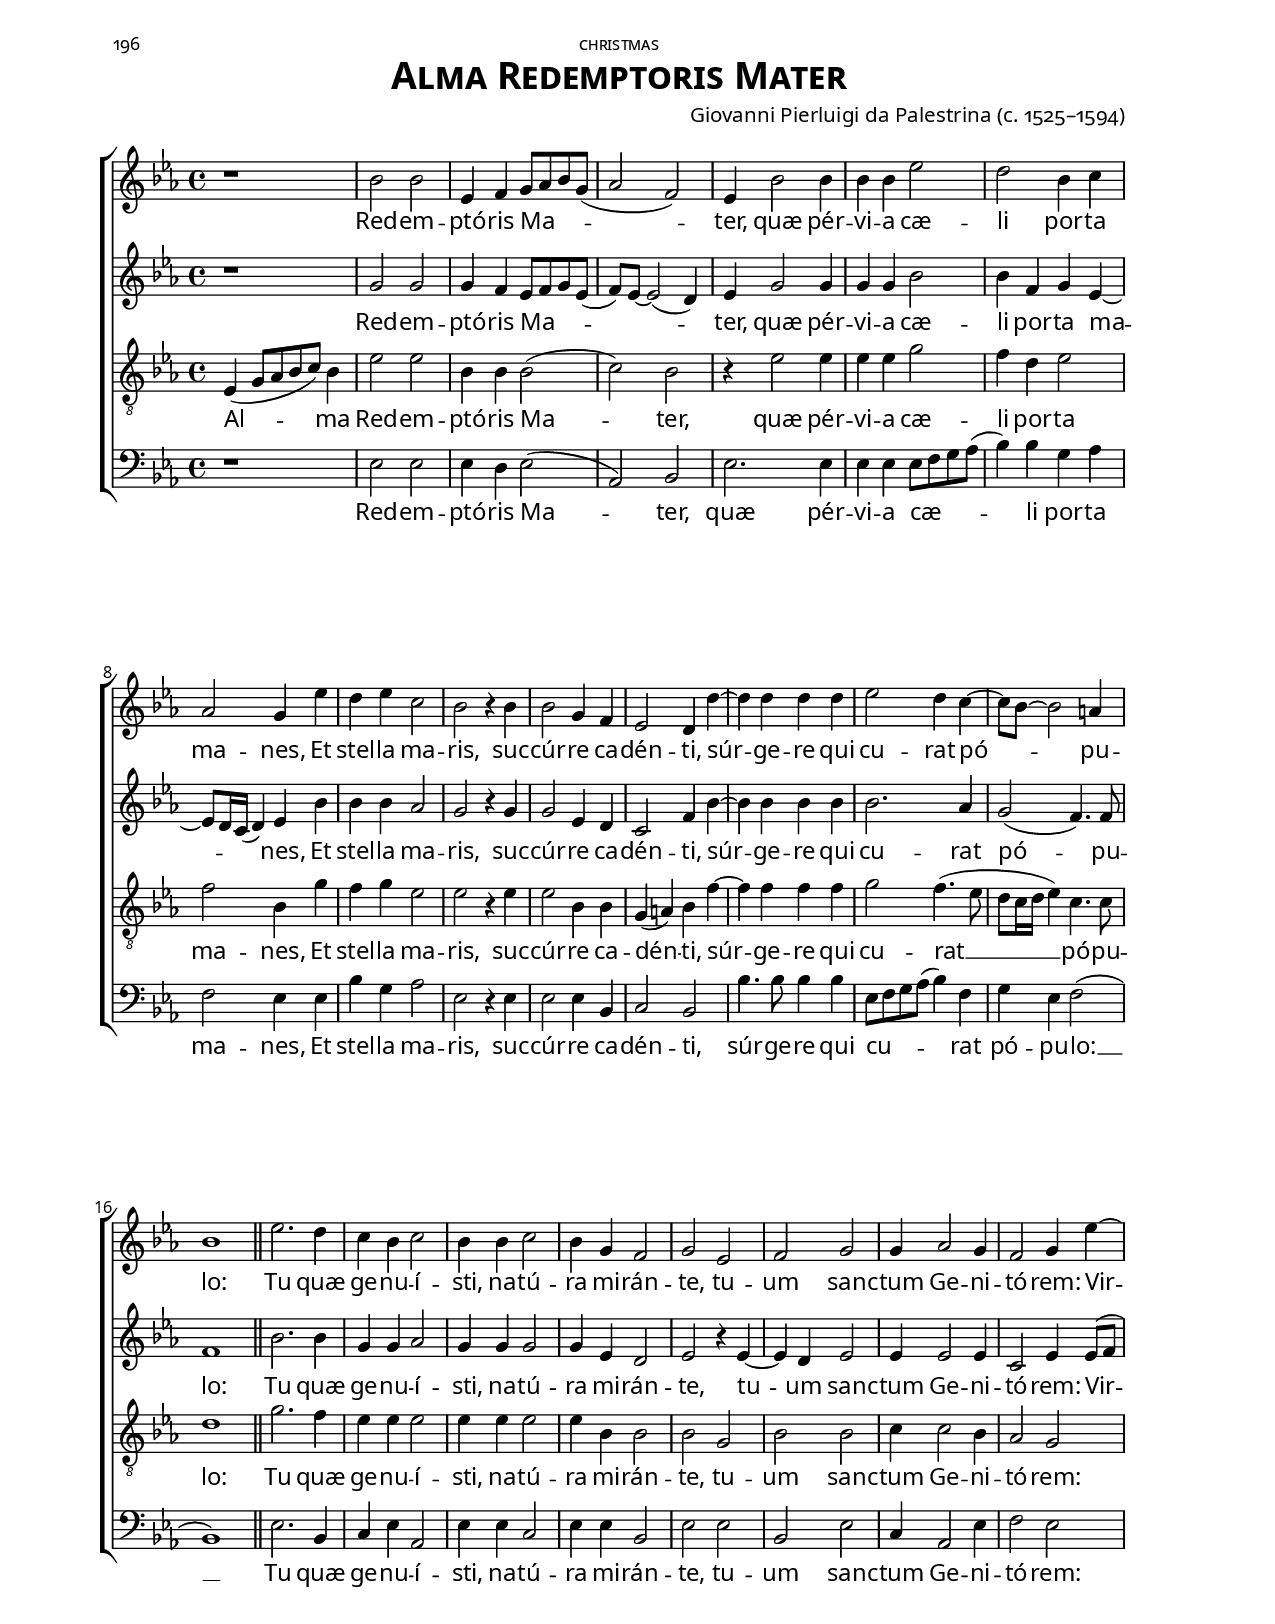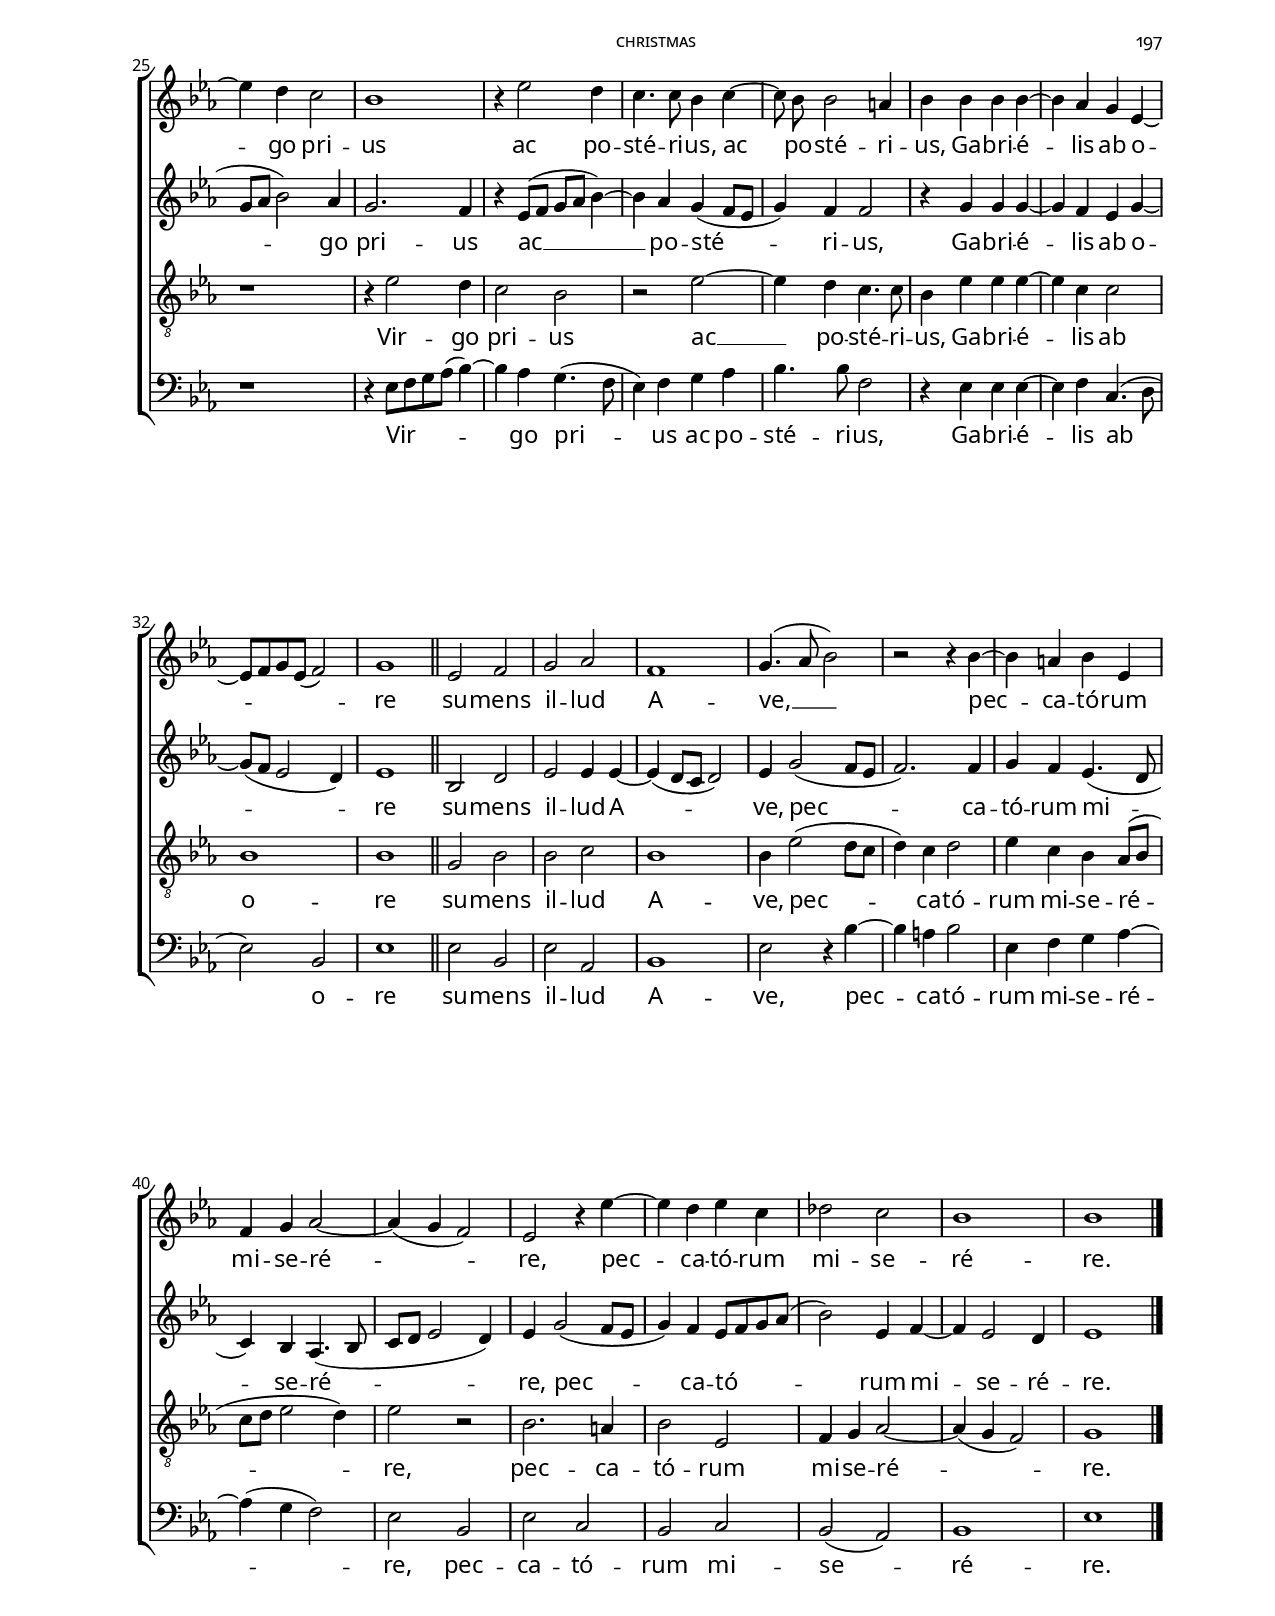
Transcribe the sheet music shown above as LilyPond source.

\version "2.14.2"
\include "util.ly"
\header {
  title = \markup{\override #'(font-name . "Garamond Premier Pro Semibold"){ \abs-fontsize #18 \smallCapsOldStyle"Alma Redemptoris Mater"}}
  composer = \markup\oldStyleNum"Giovanni Pierluigi da Palestrina (c. 1525–1594)"
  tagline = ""
}
\paper {
  %print-all-headers = ##t
  paper-height = 11\in
  paper-width = 8.5\in
  indent = 0\in
  %system-system-spacing = #'((basic-distance . 10) (padding . 0))
  system-system-spacing =
    #'((basic-distance . 0)
       (minimum-distance . 0)
       (padding . -3)
       (stretchability . 100))
%  top-markup-spacing =
%    #'((basic-distance . 0)
%       (minimum-distance . 0)
%       (padding . 0)
%       (stretchability . 0))
  ragged-last-bottom = ##f
  ragged-bottom = ##f
  two-sided = ##t
  inner-margin = 1\in
  outer-margin = 0.75\in
  top-margin = 0.26\in
  bottom-margin = 0.25\in
  first-page-number = #196
  print-first-page-number = ##t
  headerLine = \markup{\override #'(font-name . "Garamond Premier Pro") \smallCapsOldStyle"christmas"}
  oddHeaderMarkup = \markup\fill-line{
     \override #'(font-name . "Garamond Premier Pro")\abs-fontsize #8.5
     \combine 
        \fill-line{"" \on-the-fly #print-page-number-check-first
        \oldStylePageNum""
        }
        \fill-line{\headerLine}
  }
  evenHeaderMarkup = \markup {
     \override #'(font-name . "Garamond Premier Pro")\abs-fontsize #8.5
     \combine
        \on-the-fly #print-page-number-check-first
        \oldStylePageNum""
        \fill-line{\headerLine}
  }
}
#(set-global-staff-size 18) \paper{ #(define fonts (make-pango-font-tree "Garamond Premier Pro" "Garamond Premier Pro" "Garamond Premier Pro" (/ 18 20))) }
global = {
  \key ees \major
  \time 4/4
  \dynamicUp
  %\set crescendoSpanner = #'dashed-line
  %\set midiInstrument = "recorder"
  \autoBeamOff
  \override DynamicTextSpanner #'style = #'none
}

sopMusic = \relative c' {
	r1 |
  bes'2 bes |
  ees,4 f g8[ aes bes g]( |
  aes2 f) |
  ees4 bes'2 bes4 |
  bes bes ees2 |
  d2 bes4 c |
  
  aes2 g4 ees' |
  d ees c2 |
  bes2 r4 bes |
  bes2 g4 f |
  ees2 d4 d'~ |
  d d d d |
  
  ees2 d4 c~ |
  c8[ bes]~ bes2 a4 |
  bes1 \bar"||"
  ees2. d4 |
  c bes c2 |
  bes4 bes c2 |
  bes4 g f2 |
  g ees |
  f g |
  
  %page2
  g4 aes2 g4 |
  f2 g4 ees'~ |
  ees d c2 |
  bes1 |
  r4 ees2 d4 |
  c4. c8 bes4 c~ |
  c8 bes bes2 a4 |
  
  bes bes bes bes~ |
  bes aes g ees~ |
  ees8[ f g ees]( f2) |
  g1 \bar"||"
  ees2 f |
  g aes |
  f1 |
  g4.( aes8 bes2) |
  r2 r4 bes~ |
  
  bes a bes ees, |
  f g aes2~ |
  aes4( g f2) |
  ees2 r4 ees'~ |
  ees d ees c |
  des2 c |
  bes1 |
  bes \bar"|."
}
sopWords = \lyricmode {
  Red -- em -- ptó -- ris Ma -- ter, quæ pér -- vi -- a cæ -- li por -- ta ma -- nes,
  Et stel -- la ma -- ris, suc -- cúr -- re ca -- dén -- ti,
  súr -- ge -- re qui cu -- rat pó -- pu -- lo:
  Tu quæ ge -- nu -- í -- sti, na -- tú -- ra mi -- rán -- te, tu -- um san -- ctum Ge -- ni -- tó -- rem:
  Vir -- go pri -- us ac po -- sté -- ri -- us, 
    ac po -- sté -- ri -- us, 
  Ga -- bri -- é -- lis ab o -- re
  su -- mens il -- lud A -- ve, __ pec -- ca -- tó -- rum mi -- se -- ré -- re,
    pec -- ca -- tó -- rum mi -- se -- ré -- re.
}

altoMusic = \relative c' {
  r1 |
  g'2 g |
  g4 f ees8[ f g ees]( |
  f)[ ees]~ ees2( d4) |
  ees4 g2 g4 |
  g g bes2 |
  bes4 f g ees~ |
  
  ees8[ d16 c]( d4) ees bes' |
  bes bes aes2 |
  g2 r4 g |
  g2 ees4 d |
  c2 f4 bes~ |
  bes bes bes bes |
  
  bes2. aes4 |
  g2( f4.) f8 |
  f1 \bar"||"
  bes2. bes4 |
  g g aes2 |
  g4 g g2 |
  g4 ees d2 |
  ees r4 ees~ |
  ees d ees2 |
  
  %page2
  ees4 ees2 ees4 |
  c2 ees4 ees8[( f] |
  g[ aes] bes2) aes4 |
  g2. f4 |
  r4 ees8([ f] g[ aes] bes4)~ |
  bes aes g( f8[ ees] |
  g4) f f2 |
  
  r4 g g g~ |
  g f ees g~ |
  g8[( f] ees2 d4) |
  ees1 \bar"||"
  bes2 d |
  ees ees4 ees~ |
  ees( d8[ c] d2) |
  ees4 g2( f8[ ees] |
  f2.) f4 |
  
  g4 f ees4.( d8 |
  c4) bes aes4.( bes8 |
  c[ d] ees2 d4) |
  ees4 g2( f8[ ees] |
  g4) f ees8[ f g aes]( |
  bes2) ees,4 f~ |
  f ees2 d4 |
  ees1 \bar"|."
}
altoWords = \lyricmode {
  Red -- em -- ptó -- ris Ma -- ter, quæ pér -- vi -- a cæ -- li por -- ta ma -- nes,
  Et stel -- la ma -- ris, suc -- cúr -- re ca -- dén -- ti,
  súr -- ge -- re qui cu -- rat pó -- pu -- lo:
  Tu quæ ge -- nu -- í -- sti, na -- tú -- ra mi -- rán -- te, tu -- um san -- ctum Ge -- ni -- tó -- rem:
  Vir -- go pri -- us ac __ po -- sté -- ri -- us, 
  Ga -- bri -- é -- lis ab o -- re
  su -- mens il -- lud A -- ve, pec -- ca -- tó -- rum mi -- se -- ré -- re,
    pec -- ca -- tó -- rum mi -- se -- ré -- re.
}

tenorMusic = \relative c' {
  ees,4( g8[ aes bes c]) bes4 |
  ees2 ees |
  bes4 bes bes2( |
  c) bes |
  r4 ees2 ees4 |
  ees ees g2 |
  f4 d ees2 |
  
  f2 bes,4 g' |
  f g ees2 |
  ees r4 ees |
  ees2 bes4 bes |
  g( a) bes f'~ |
  f f f f |
  
  g2 f4.( ees8 |
  d[ c16 d] ees4) c4. c8 |
  d1 \bar"||"
  g2. f4 |
  ees ees ees2 |
  ees4 ees ees2 |
  ees4 bes bes2 |
  bes g |
  bes bes |
  
  %page2
  c4 c2 bes4 |
  aes2 g |
  r1 |
  r4 ees'2 d4 |
  c2 bes |
  r2 ees~ |
  ees4 d c4. c8 |
  
  bes4 ees ees ees~ |
  ees c c2 |
  bes1 |
  bes \bar"||"
  g2 bes |
  bes c |
  bes1 |
  bes4 ees2( d8[ c] |
  d4) c d2 |
  
  ees4 c bes aes8([ bes] |
  c[ d] ees2 d4) |
  ees2 r |
  bes2. a4 |
  bes2 ees, |
  f4 g aes2~ |
  aes4( g f2) |
  g1 \bar"|."
}

tenorWords = \lyricmode {
  Al -- ma Red -- em -- ptó -- ris Ma -- ter, quæ pér -- vi -- a cæ -- li por -- ta ma -- nes,
  Et stel -- la ma -- ris, suc -- cúr -- re ca -- dén -- ti,
  súr -- ge -- re qui cu -- rat __ pó -- pu -- lo:
  Tu quæ ge -- nu -- í -- sti, na -- tú -- ra mi -- rán -- te, tu -- um san -- ctum Ge -- ni -- tó -- rem:
  Vir -- go pri -- us ac __ po -- sté -- ri -- us,
  Ga -- bri -- é -- lis ab o -- re
  su -- mens il -- lud A -- ve, pec -- ca -- tó -- rum mi -- se -- ré -- re,
    pec -- ca -- tó -- rum mi -- se -- ré -- re.
}

bassMusic = \relative c' {
  r1 |
  ees,2 ees |
  ees4 d ees2( |
  aes,) bes |
  ees2. ees4 |
  ees ees ees8[ f g aes]( |
  bes4) bes g aes |
  
  f2 ees4 ees |
  bes' g aes2 |
  ees r4 ees |
  ees2 ees4 bes |
  c2 bes |
  bes'4. bes8 bes4 bes |
  
  ees,8[ f g aes]( bes4) f |
  g4 ees f2( |
  bes,1) \bar"||"
  ees2. bes4 |
  c ees aes,2 |
  ees'4 ees c2 |
  ees4 ees bes2 |
  ees ees |
  bes ees |
  
  %page2
  c4 aes2 ees'4 |
  f2 ees |
  r1 |
  r4 ees8[ f g aes]( bes4)~ |
  bes aes g4.( f8 |
  ees4) f g aes |
  bes4. bes8 f2 |
  
  r4 ees ees ees~ |
  ees f c4.( d8 |
  ees2) bes |
  ees1 \bar"||"
  ees2 bes |
  ees aes, |
  bes1 |
  ees2 r4 bes'~ |
  bes a bes2 |
  
  ees,4 f g aes~ |
  aes( g f2) |
  ees bes |
  ees c |
  bes c |
  bes( aes) |
  bes1 |
  ees \bar"|."
}
bassWords = \lyricmode {
  Red -- em -- ptó -- ris Ma -- ter, quæ pér -- vi -- a cæ -- li por -- ta ma -- nes,
  Et stel -- la ma -- ris, suc -- cúr -- re ca -- dén -- ti,
  súr -- ge -- re qui cu -- rat pó -- pu -- lo: __
  Tu quæ ge -- nu -- í -- sti, na -- tú -- ra mi -- rán -- te, tu -- um san -- ctum Ge -- ni -- tó -- rem:
  Vir -- go pri -- us ac po -- sté -- ri -- us, Ga -- bri -- é -- lis ab o -- re
  su -- mens il -- lud A -- ve, pec -- ca -- tó -- rum mi -- se -- ré -- re,
    pec -- ca -- tó -- rum mi -- se -- ré -- re.
}

pianoRH = \relative c' {
}
pianoLH = \relative c' {
}

\score {
<<
    \new ChoirStaff <<
    \new Staff = sop <<
      \new Voice = "sopranos" { \global \sopMusic }
    >>
    \new Lyrics = "sopranos"  \lyricsto "sopranos" \sopWords
    \new Staff = alt <<
      \new Voice = "altos" { \global \altoMusic }
    >>
    \new Lyrics = "altos"  \lyricsto "altos" \altoWords
    \new Staff = ten <<
      \clef "treble_8"
      \new Voice = "tenors" { \global \tenorMusic }
    >>
    \new Lyrics = "tenors" \lyricsto "tenors" \tenorWords
    \new Staff = bas <<
      \clef bass
      \new Voice = "basses" { \global \bassMusic }
    >>
    \new Lyrics = "basses" \lyricsto "basses" \bassWords
  >>
%    \new PianoStaff << \new Staff { \new Voice { \pianoRH } } \new Staff { \clef "bass" \pianoLH } >>
  >>
  \layout {
    \context {
      \Lyrics
      \override LyricText #'font-size = #1.3
      \override VerticalAxisGroup #'staff-affinity = #0
    }
    \context {
      \Score
      \override SpacingSpanner #'base-shortest-duration = #(ly:make-moment 1 8)
      \override SpacingSpanner #'common-shortest-duration = #(ly:make-moment 1 4)
    }
    \context {
      % Remove all empty staves
      \Staff \RemoveEmptyStaves \override VerticalAxisGroup #'remove-first = ##t
      
%      \override VerticalAxisGroup #'staff-staff-spacing =
%      #'((basic-distance . 0)
%         (minimum-distance . 0)
%         (padding . -1)
%         (stretchability . 2))
    }
    \context {
      \Lyrics
      \override LyricText #'X-offset = #center-on-word
    }
  }
}

